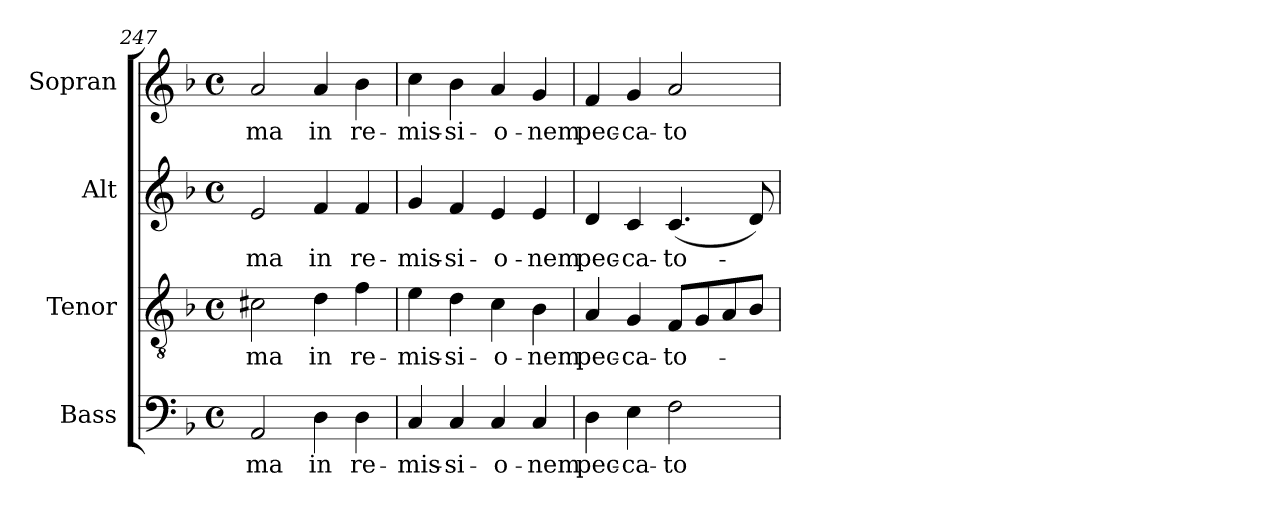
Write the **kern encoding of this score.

**kern	**text	**kern	**text	**kern	**text	**kern	**text
*part4	*part4	*part3	*part3	*part2	*part2	*part1	*part1
*staff4	*staff4	*staff3	*staff3	*staff2	*staff2	*staff1	*staff1
*I"Bass	*	*I"Tenor	*	*I"Alt	*	*I"Sopran	*
*I'B.	*	*I'T.	*	*I'A.	*	*I'S.	*
*clefF4	*	*clefGv2	*	*clefG2	*	*clefG2	*
*k[b-]	*	*k[b-]	*	*k[b-]	*	*k[b-]	*
*F:	*	*F:	*	*F:	*	*F:	*
*M4/4	*	*M4/4	*	*M4/4	*	*M4/4	*
*met(c)	*	*met(c)	*	*met(c)	*	*met(c)	*
=247	=247	=247	=247	=247	=247	=247	=247
!	!LO:LY:b	!	!LO:LY:b	!	!LO:LY:b	!	!LO:LY:b
2AA/	-ma	2c#X\	-ma	2e/	-ma	2a/	-ma
!	!LO:LY:b	!	!LO:LY:b	!	!LO:LY:b	!	!LO:LY:b
4D\	in	4d\	in	4f/	in	4a/	in
!	!LO:LY:b	!	!LO:LY:b	!	!LO:LY:b	!	!LO:LY:b
4D\	re-	4f\	re-	4f/	re-	4b-\	re-
=248	=248	=248	=248	=248	=248	=248	=248
!	!LO:LY:b	!	!LO:LY:b	!	!LO:LY:b	!	!LO:LY:b
4C/	-mis-	4e\	-mis-	4g/	-mis-	4cc\	-mis-
!	!LO:LY:b	!	!LO:LY:b	!	!LO:LY:b	!	!LO:LY:b
4C/	-si-	4d\	-si-	4f/	-si-	4b-\	-si-
!	!LO:LY:b	!	!LO:LY:b	!	!LO:LY:b	!	!LO:LY:b
4C/	-o-	4c\	-o-	4e/	-o-	4a/	-o-
!	!LO:LY:b	!	!LO:LY:b	!	!LO:LY:b	!	!LO:LY:b
4C/	-nem	4B-\	-nem	4e/	-nem	4g/	-nem
!!LO:LB:g=z
=249	=249	=249	=249	=249	=249	=249	=249
!	!LO:LY:b	!	!LO:LY:b	!	!LO:LY:b	!	!LO:LY:b
4D\	pec-	4A/	pec-	4d/	pec-	4f/	pec-
!	!LO:LY:b	!	!LO:LY:b	!	!LO:LY:b	!	!LO:LY:b
4E\	-ca-	4G/	-ca-	4c/	-ca-	4g/	-ca-
!	!LO:LY:b	!	!LO:LY:b	!	!LO:LY:b	!	!LO:LY:b
2F\	-to-	8F/L	-to-	(<4.c/	-to-	2a/	-to-
.	.	8G/	.	.	.	.	.
.	.	8A/	.	.	.	.	.
.	.	8B-/J	.	8d/)	.	.	.
=	=	=	=	=	=	=	=
*-	*-	*-	*-	*-	*-	*-	*-
